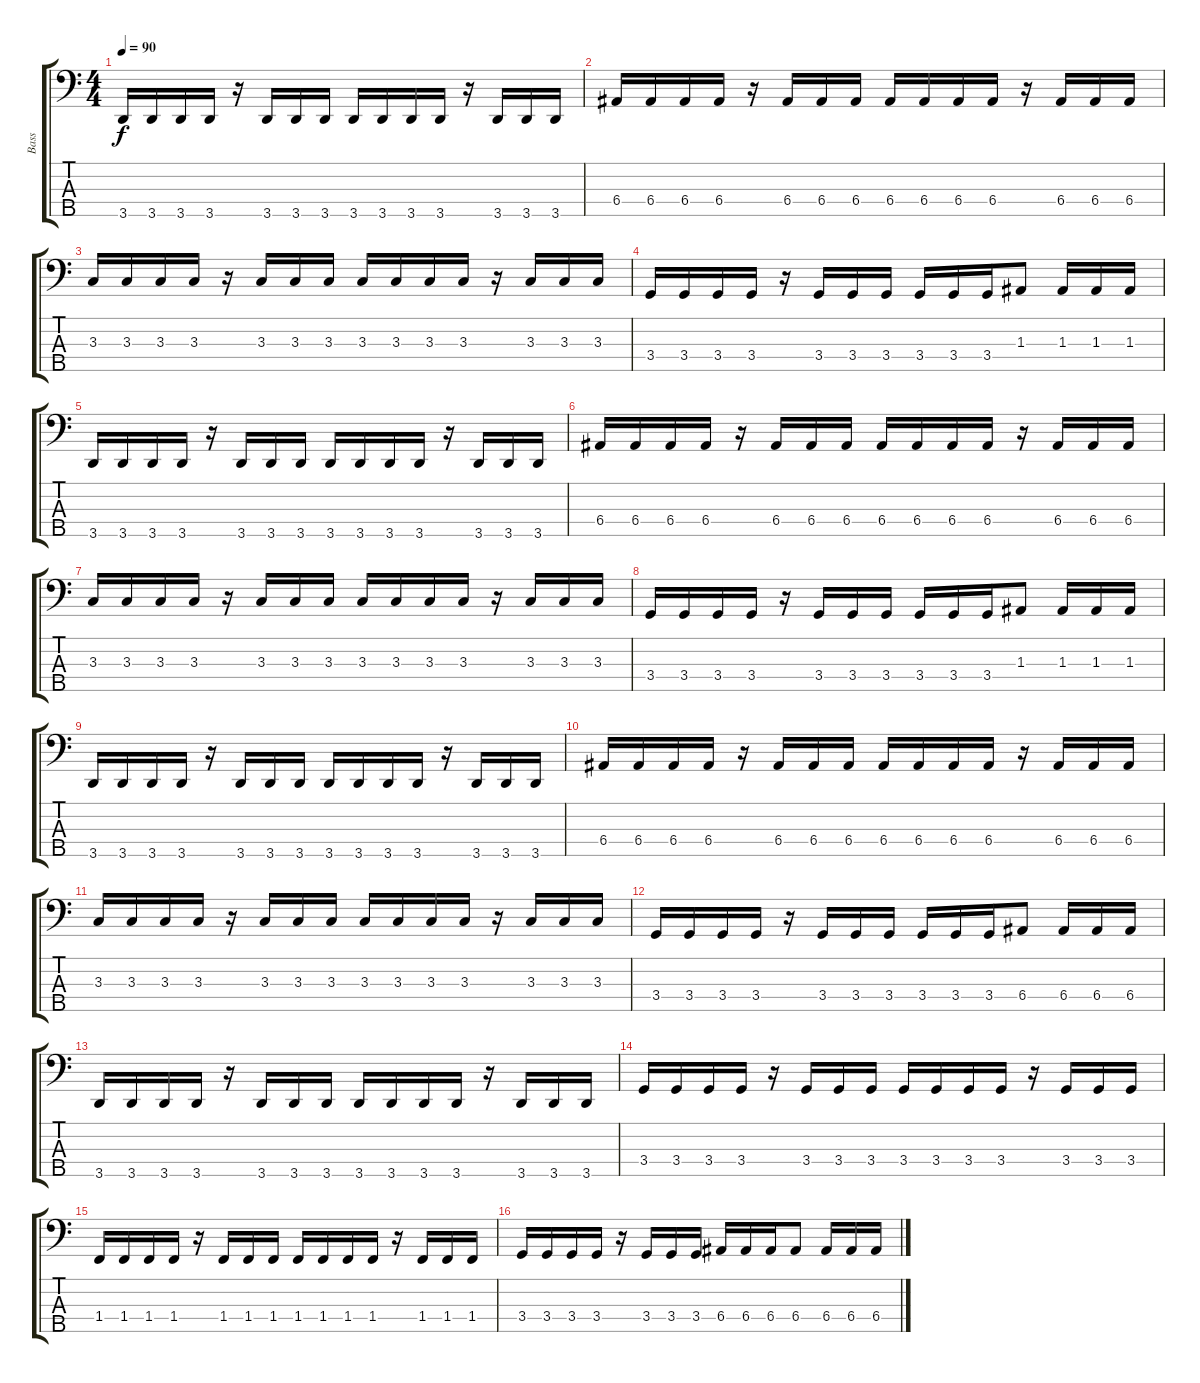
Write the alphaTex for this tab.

\track ("Bass" "Bass") {instrument electricbassfinger}
\staff {score tabs}
\tuning (G2 D2 A1 E1 B0) {hide}
\ts (4 4)
\tempo 90
\clef f4
\ks c
3.5.16{dy f} 3.5.16 3.5.16 3.5.16 r.16 3.5.16 3.5.16 3.5.16 3.5.16 3.5.16 3.5.16 3.5.16 r.16 3.5.16 3.5.16 3.5.16 |
6.4.16 6.4.16 6.4.16 6.4.16 r.16 6.4.16 6.4.16 6.4.16 6.4.16 6.4.16 6.4.16 6.4.16 r.16 6.4.16 6.4.16 6.4.16 |
3.3.16 3.3.16 3.3.16 3.3.16 r.16 3.3.16 3.3.16 3.3.16 3.3.16 3.3.16 3.3.16 3.3.16 r.16 3.3.16 3.3.16 3.3.16 |
3.4.16 3.4.16 3.4.16 3.4.16 r.16 3.4.16 3.4.16 3.4.16 3.4.16 3.4.16 3.4.16 1.3.8 1.3.16 1.3.16 1.3.16 |
3.5.16 3.5.16 3.5.16 3.5.16 r.16 3.5.16 3.5.16 3.5.16 3.5.16 3.5.16 3.5.16 3.5.16 r.16 3.5.16 3.5.16 3.5.16 |
6.4.16 6.4.16 6.4.16 6.4.16 r.16 6.4.16 6.4.16 6.4.16 6.4.16 6.4.16 6.4.16 6.4.16 r.16 6.4.16 6.4.16 6.4.16 |
3.3.16 3.3.16 3.3.16 3.3.16 r.16 3.3.16 3.3.16 3.3.16 3.3.16 3.3.16 3.3.16 3.3.16 r.16 3.3.16 3.3.16 3.3.16 |
3.4.16 3.4.16 3.4.16 3.4.16 r.16 3.4.16 3.4.16 3.4.16 3.4.16 3.4.16 3.4.16 1.3.8 1.3.16 1.3.16 1.3.16 |
3.5.16 3.5.16 3.5.16 3.5.16 r.16 3.5.16 3.5.16 3.5.16 3.5.16 3.5.16 3.5.16 3.5.16 r.16 3.5.16 3.5.16 3.5.16 |
6.4.16 6.4.16 6.4.16 6.4.16 r.16 6.4.16 6.4.16 6.4.16 6.4.16 6.4.16 6.4.16 6.4.16 r.16 6.4.16 6.4.16 6.4.16 |
3.3.16 3.3.16 3.3.16 3.3.16 r.16 3.3.16 3.3.16 3.3.16 3.3.16 3.3.16 3.3.16 3.3.16 r.16 3.3.16 3.3.16 3.3.16 |
3.4.16 3.4.16 3.4.16 3.4.16 r.16 3.4.16 3.4.16 3.4.16 3.4.16 3.4.16 3.4.16 6.4.8 6.4.16 6.4.16 6.4.16 |
3.5.16 3.5.16 3.5.16 3.5.16 r.16 3.5.16 3.5.16 3.5.16 3.5.16 3.5.16 3.5.16 3.5.16 r.16 3.5.16 3.5.16 3.5.16 |
3.4.16 3.4.16 3.4.16 3.4.16 r.16 3.4.16 3.4.16 3.4.16 3.4.16 3.4.16 3.4.16 3.4.16 r.16 3.4.16 3.4.16 3.4.16 |
1.4.16 1.4.16 1.4.16 1.4.16 r.16 1.4.16 1.4.16 1.4.16 1.4.16 1.4.16 1.4.16 1.4.16 r.16 1.4.16 1.4.16 1.4.16 |
3.4.16 3.4.16 3.4.16 3.4.16 r.16 3.4.16 3.4.16 3.4.16 6.4.16 6.4.16 6.4.16 6.4.8 6.4.16 6.4.16 6.4.16
